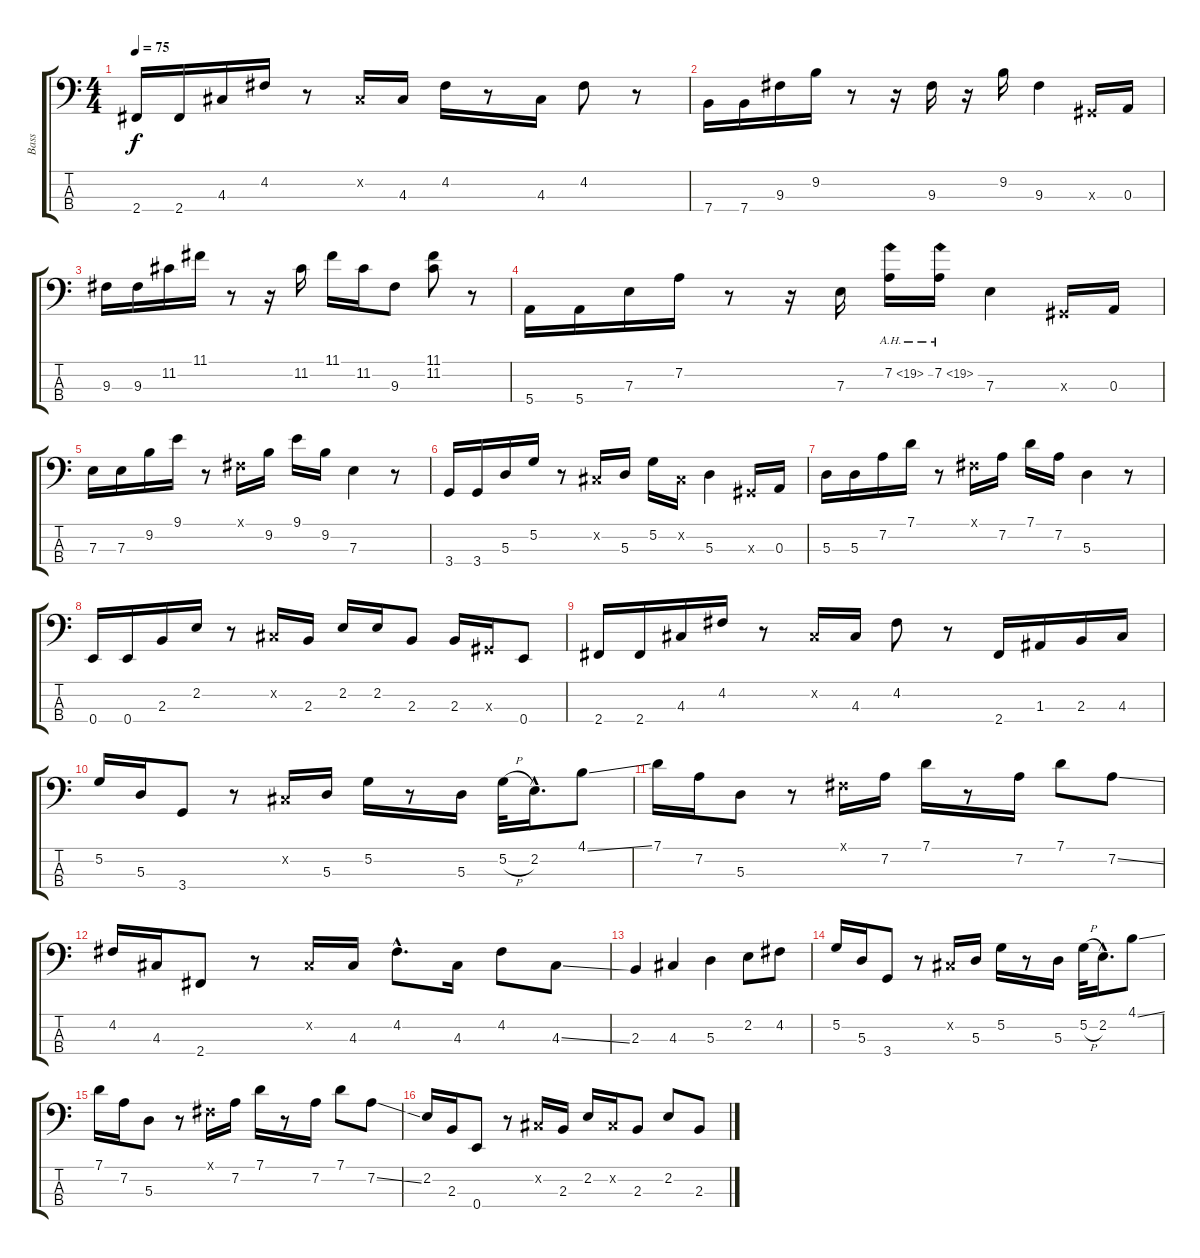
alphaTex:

\track ("Bass" "Bass") {instrument acousticbass}
\staff {score tabs}
\tuning (G2 D2 A1 E1) {hide}
\ts (4 4)
\tempo 75
\clef f4
\ks c
2.4.16{dy f} 2.4.16 4.3.16 4.2.16 r.8 -1.2{x}.16 4.3.16 4.2.16 r.8 4.3.16 4.2.8 r.8 |
7.4.16 7.4.16 9.3.16 9.2.16 r.8 r.16 9.3.16 r.16 9.2.16 9.3.4 -1.3{x}.16 0.3.16 |
9.3.16 9.3.16 11.2.16 11.1.16 r.8 r.16 11.2.16 11.1.16 11.2.16 9.3.8 (11.1 11.2).8 r.8 |
5.4.16 5.4.16 7.3.16 7.2.16 r.8 r.16 7.3.16 7.2{ah 12}.16 7.2{ah 12}.16 7.3.4 -1.3{x}.16 0.3.16 |
7.3.16 7.3.16 9.2.16 9.1.16 r.8 -1.1{x}.16 9.2.16 9.1.16 9.2.16 7.3.4 r.8 |
3.4.16 3.4.16 5.3.16 5.2.16 r.8 -1.2{x}.16 5.3.16 5.2.16 -1.2{x}.16 5.3.4 -1.3{x}.16 0.3.16 |
5.3.16 5.3.16 7.2.16 7.1.16 r.8 -1.1{x}.16 7.2.16 7.1.16 7.2.16 5.3.4 r.8 |
0.4.16 0.4.16 2.3.16 2.2.16 r.8 -1.2{x}.16 2.3.16 2.2.16 2.2.16 2.3.8 2.3.16 -1.3{x}.16 0.4.8 |
2.4.16 2.4.16 4.3.16 4.2.16 r.8 -1.2{x}.16 4.3.16 4.2.8 r.8 2.4.16 1.3.16 2.3.16 4.3.16 |
5.2.16 5.3.16 3.4.8 r.8 -1.2{x}.16 5.3.16 5.2.16 r.8 5.3.16 5.2{h}.32 2.2{hac}.16{d} 4.1{ss}.8 |
7.1.16 7.2.16 5.3.8 r.8 -1.1{x}.16 7.2.16 7.1.16 r.8 7.2.16 7.1.8 7.2{ss}.8 |
4.2.16 4.3.16 2.4.8 r.8 -1.2{x}.16 4.3.16 4.2{hac}.8{d} 4.3.16 4.2.8 4.3{ss}.8 |
2.3.4 4.3.4 5.3.4 2.2.8 4.2.8 |
5.2.16 5.3.16 3.4.8 r.8 -1.2{x}.16 5.3.16 5.2.16 r.8 5.3.16 5.2{h}.32 2.2{hac}.16{d} 4.1{ss}.8 |
7.1.16 7.2.16 5.3.8 r.8 -1.1{x}.16 7.2.16 7.1.16 r.8 7.2.16 7.1.8 7.2{ss}.8 |
2.2.16 2.3.16 0.4.8 r.8 -1.2{x}.16 2.3.16 2.2.16 -1.2{x}.16 2.3.8 2.2.8 2.3.8
